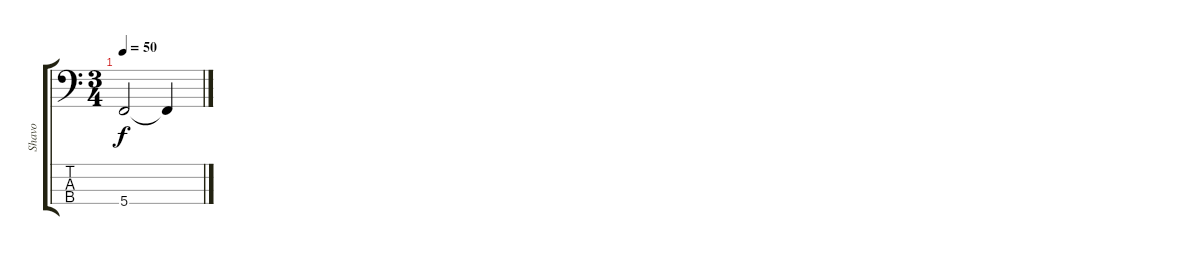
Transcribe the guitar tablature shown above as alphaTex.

\track ("Shavo" "Shavo") {instrument electricbassfinger}
\staff {score tabs}
\tuning (F2 C2 G1 C1) {hide}
\ts (3 4)
\tempo 50
\clef f4
\ks c
5.4{t}.2{dy f} 5.4{t}.4
